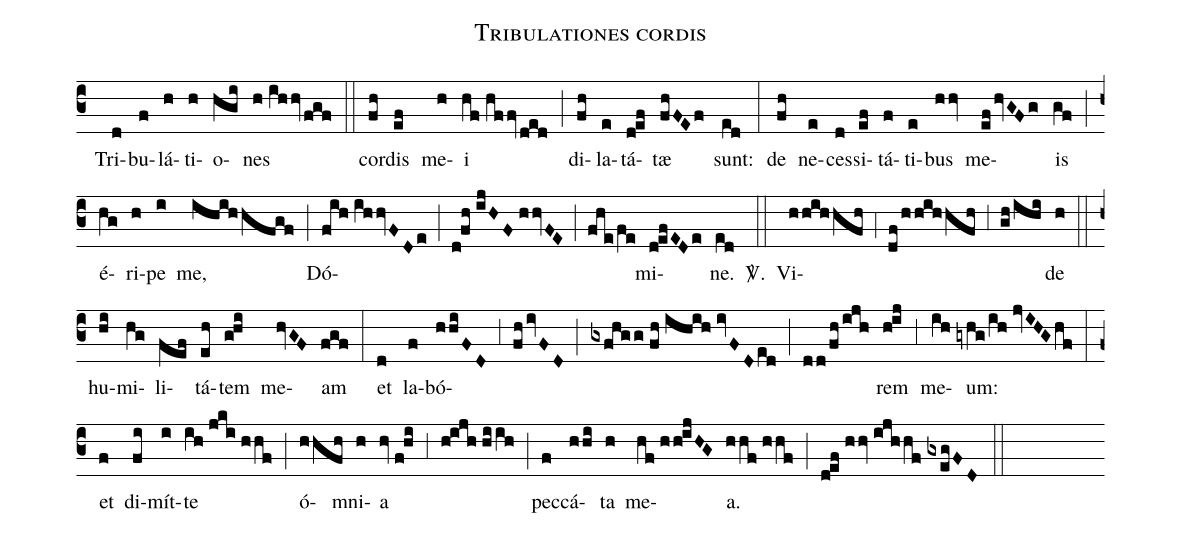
name:Tribulationes cordis;
office-part:Responsorium;
mode:5;
%%
(c3) () Tri(d)bu(f)lá(h)ti(h)o(hgi)nes(h//ihhv/fgf) (::) cor(fh)dis(ef) me(h)i(hf//hffv/ded) (;) di(fh)la(e)tá(d!ef)tæ(fhFEf) sunt:(ed) (:) de(fh) ne(e)ces(d)si(ef)tá(f)ti(e)bus(hhv) me(ef/hvGFg)is(gf) (;) é(hg)ri(h)pe(i) me,(ihihhfgf) (;) Dó(fih//ihhvFDe;d!fh//ijHF//hhvFE;fhe/fe)mi(d!efEDe)ne.(ed) <sp>V/</sp>.(::) Vi(hhihhfh;4df/hhihhfh;3gh/ihi)de(h) (::) hu(hi)mi(hg)li(fef)tá(eh)tem(g!hi) me(hvGF)am(fgf) (:) et(d) la(f)bó(hhiFD;3fh/ivFD;gxfhgg//fh//ihih//ivFD/ed;dd/fh/ijh)rem(h!ij) (;3) me(ih)um:(gyhg/ih//jvIHG/hf) (:) et(f) di(fi)mít(i)te(ih//jki//hhf) (;) ó(hhfh)mni(h)a(hv//f!hi) (;3) (h!ijh//hiih) (;) pec(f)cá(hhi)ta(h) me(hf//hh!ijHG)a.(hhf//hhf) (;) (d!ef//hhv//ijhhf//gxegFD) (::)
